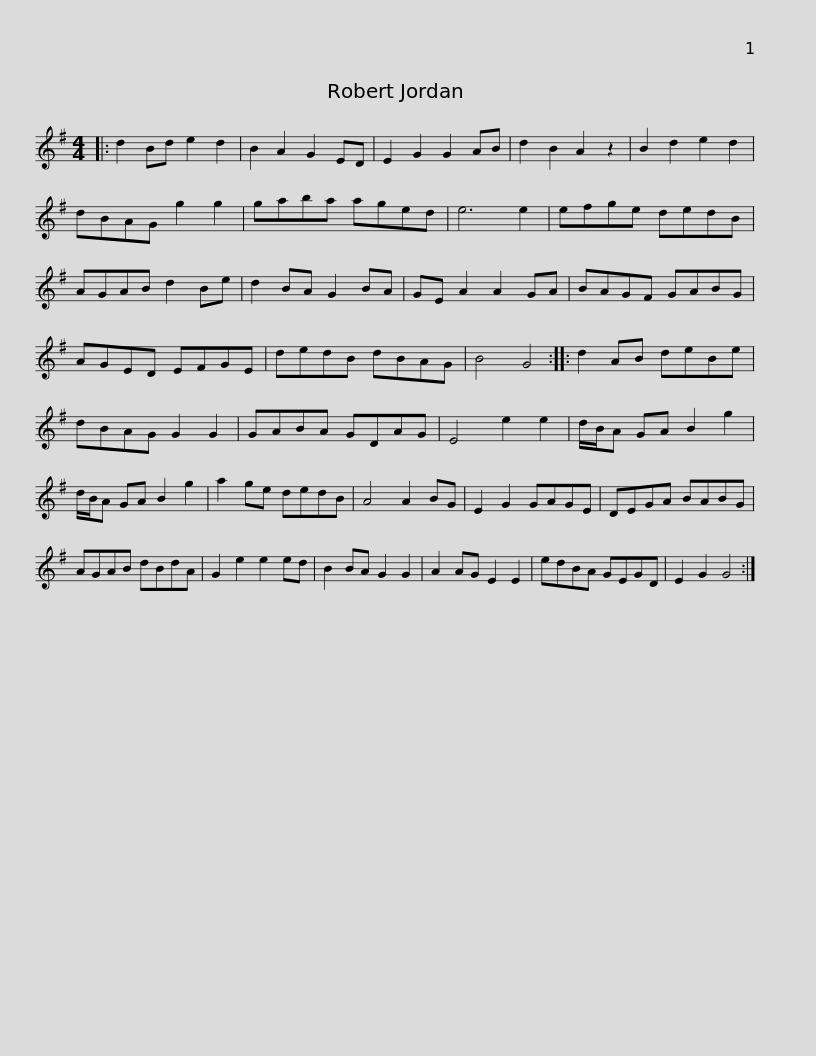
X:1
L:1/8
M:4/4
I:linebreak $
K:G
V:1 treble
V:1
|: d2 Bd e2 d2 | B2 A2 G2 ED | E2 G2 G2 AB | d2 B2 A2 z2 | B2 d2 e2 d2 | %5
 dBAG g2 g2 | gaba aged | e6 e2 |$ efge dedB | AGAB d2 Be | %10
 d2 BA G2 BA | GE A2 A2 GA | BAGF GABG | AGED EFGE |$ dedB dBAG | %15
 B4 G4 :: d2 AB deBe | dBAG G2 G2 | GABA GDAG | E4 e2 e2 | %20
 d/B/A GA B2 g2 |$ d/B/A GA B2 g2 | a2 ge dedB | A4 A2 BG | E2 G2 GAGE | %25
 DEGA BABG | AGAB dBdA | G2 e2 e2 ed |$ B2 BA G2 G2 | A2 AG E2 E2 | %30
 edBA GEGD | E2 G2 G4 :| %32
